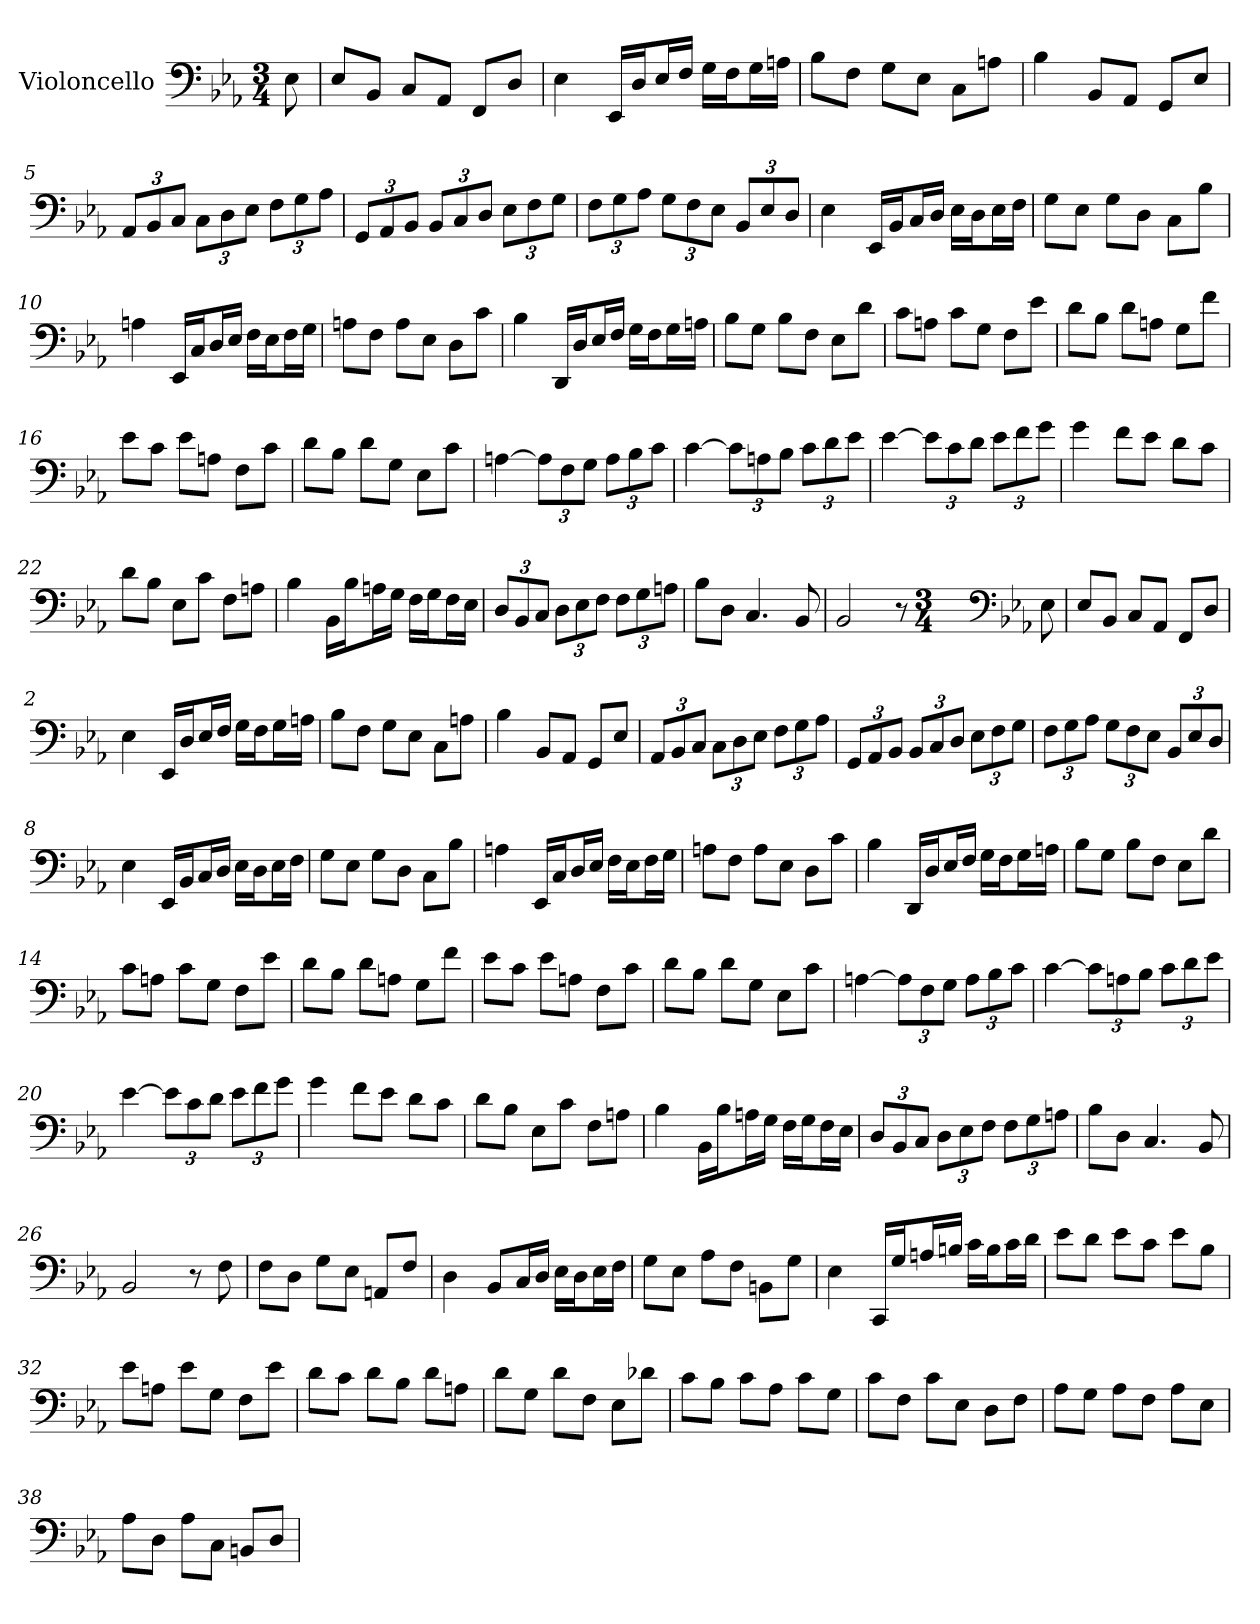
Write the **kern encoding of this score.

**kern
*part1
*staff1
*I"Violoncello
*I'Vc
*clefF4
*k[b-e-a-]
*E-:
*M3/4
*MM120
=
8E-
=1
8E-/L
8BB-/J
8C/L
8AA-/J
8FF/L
8D/J
=2
4E-
16EE-/LL
16D/J
16E-/L
16F/JJ
16G\LL
16F\J
16G\L
16An\JJ
=3
8B-\L
8F\J
8G\L
8E-\J
8C\L
8An\J
=4
4B-
8BB-/L
8AA-/J
8GG/L
8E-/J
=5
12AA-/L
12BB-/
12C/J
12C\L
12D\
12E-\J
12F\L
12G\
12A-\J
=6
12GG/L
12AA-/
12BB-/J
12BB-/L
12C/
12D/J
12E-\L
12F\
12G\J
=7
12F\L
12G\
12A-\J
12G\L
12F\
12E-\J
12BB-/L
12E-/
12D/J
=8
4E-
16EE-/LL
16BB-/J
16C/L
16D/JJ
16E-\LL
16D\J
16E-\L
16F\JJ
=9
8G\L
8E-\J
8G\L
8D\J
8C\L
8B-\J
=10
4An
16EE-/LL
16C/J
16D/L
16E-/JJ
16F\LL
16E-\J
16F\L
16G\JJ
=11
8An\L
8F\J
8A\L
8E-\J
8D\L
8c\J
=12
4B-
16DD/LL
16D/J
16E-/L
16F/JJ
16G\LL
16F\J
16G\L
16An\JJ
=13
8B-\L
8G\J
8B-\L
8F\J
8E-\L
8d\J
=14
8c\L
8An\J
8c\L
8G\J
8F\L
8e-\J
=15
8d\L
8B-\J
8d\L
8An\J
8G\L
8f\J
=16
8e-\L
8c\J
8e-\L
8An\J
8F\L
8c\J
=17
8d\L
8B-\J
8d\L
8G\J
8E-\L
8c\J
=18
[4An
12A\L]
12F\
12G\J
12A\L
12B-\
12c\J
=19
[4c
12c\L]
12An\
12B-\J
12c\L
12d\
12e-\J
=20
[4e-
12e-\L]
12c\
12d\J
12e-\L
12f\
12g\J
=21
4g
8f\L
8e-\J
8d\L
8c\J
=22
8d\L
8B-\J
8E-\L
8c\J
8F\L
8An\J
=23
4B-
16BB-\LL
16B-\J
16An\L
16G\JJ
16F\LL
16G\J
16F\L
16E-\JJ
=24
12D/L
12BB-/
12C/J
12D\L
12E-\
12F\J
12F\L
12G\
12An\J
=25
8B-\L
8D\J
4.C
8BB-
=26
2BB-
8r
*clefF4
*k[b-e-a-]
*E-:
*M3/4
*MM120
8E-
=1
8E-/L
8BB-/J
8C/L
8AA-/J
8FF/L
8D/J
=2
4E-
16EE-/LL
16D/J
16E-/L
16F/JJ
16G\LL
16F\J
16G\L
16An\JJ
=3
8B-\L
8F\J
8G\L
8E-\J
8C\L
8An\J
=4
4B-
8BB-/L
8AA-/J
8GG/L
8E-/J
=5
12AA-/L
12BB-/
12C/J
12C\L
12D\
12E-\J
12F\L
12G\
12A-\J
=6
12GG/L
12AA-/
12BB-/J
12BB-/L
12C/
12D/J
12E-\L
12F\
12G\J
=7
12F\L
12G\
12A-\J
12G\L
12F\
12E-\J
12BB-/L
12E-/
12D/J
=8
4E-
16EE-/LL
16BB-/J
16C/L
16D/JJ
16E-\LL
16D\J
16E-\L
16F\JJ
=9
8G\L
8E-\J
8G\L
8D\J
8C\L
8B-\J
=10
4An
16EE-/LL
16C/J
16D/L
16E-/JJ
16F\LL
16E-\J
16F\L
16G\JJ
=11
8An\L
8F\J
8A\L
8E-\J
8D\L
8c\J
=12
4B-
16DD/LL
16D/J
16E-/L
16F/JJ
16G\LL
16F\J
16G\L
16An\JJ
=13
8B-\L
8G\J
8B-\L
8F\J
8E-\L
8d\J
=14
8c\L
8An\J
8c\L
8G\J
8F\L
8e-\J
=15
8d\L
8B-\J
8d\L
8An\J
8G\L
8f\J
=16
8e-\L
8c\J
8e-\L
8An\J
8F\L
8c\J
=17
8d\L
8B-\J
8d\L
8G\J
8E-\L
8c\J
=18
[4An
12A\L]
12F\
12G\J
12A\L
12B-\
12c\J
=19
[4c
12c\L]
12An\
12B-\J
12c\L
12d\
12e-\J
=20
[4e-
12e-\L]
12c\
12d\J
12e-\L
12f\
12g\J
=21
4g
8f\L
8e-\J
8d\L
8c\J
=22
8d\L
8B-\J
8E-\L
8c\J
8F\L
8An\J
=23
4B-
16BB-\LL
16B-\J
16An\L
16G\JJ
16F\LL
16G\J
16F\L
16E-\JJ
=24
12D/L
12BB-/
12C/J
12D\L
12E-\
12F\J
12F\L
12G\
12An\J
=25
8B-\L
8D\J
4.C
8BB-
=26
2BB-
8r
8F
=27
8F\L
8D\J
8G\L
8E-\J
8AAn/L
8F/J
=28
4D
8BB-/L
16C/L
16D/JJ
16E-\LL
16D\J
16E-\L
16F\JJ
=29
8G\L
8E-\J
8A-\L
8F\J
8BBn\L
8G\J
=30
4E-
16CC/LL
16G/J
16An/L
16Bn/JJ
16c\LL
16B\J
16c\L
16d\JJ
=31
8e-\L
8d\J
8e-\L
8c\J
8e-\L
8B-\J
=32
8e-\L
8An\J
8e-\L
8G\J
8F\L
8e-\J
=33
8d\L
8c\J
8d\L
8B-\J
8d\L
8An\J
=34
8d\L
8G\J
8d\L
8F\J
8E-\L
8d-X\J
=35
8c\L
8B-\J
8c\L
8A-\J
8c\L
8G\J
=36
8c\L
8F\J
8c\L
8E-\J
8D\L
8F\J
=37
8A-\L
8G\J
8A-\L
8F\J
8A-\L
8E-\J
=38
8A-\L
8D\J
8A-\L
8C\J
8BBn/L
8D/J
=
*-
